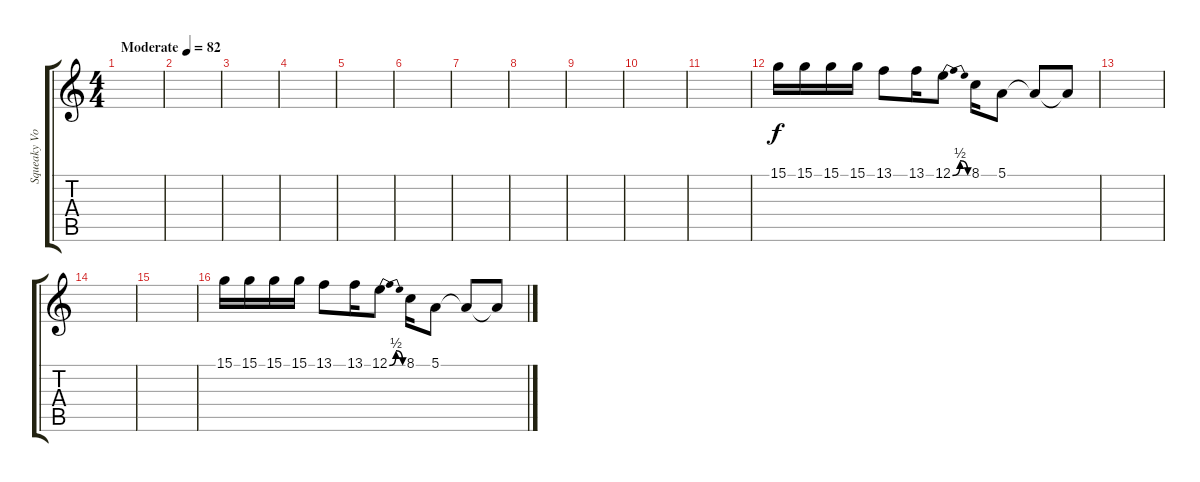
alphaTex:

\track ("Squeaky Vocals (and FX)" "Squeaky Vo") {instrument choiraahs}
\staff {score tabs}
\tuning (E4 B3 G3 D3 A2 E2) {hide}
\ts (4 4)
\tempo (82 "Moderate")
\clef g2
\ks c
|
|
|
|
|
|
|
|
|
|
|
15.1.16 15.1.16 15.1.16 15.1.16 13.1.8 13.1.16 12.1{be (bendrelease 0 0 30 2 30 2 60 0)}.8 8.1.16 5.1.8 5.1{t}.8 5.1{t}.8 |
|
|
|
15.1.16 15.1.16 15.1.16 15.1.16 13.1.8 13.1.16 12.1{be (bendrelease 0 0 30 2 30 2 60 0)}.8 8.1.16 5.1.8 5.1{t}.8 5.1{t}.8
